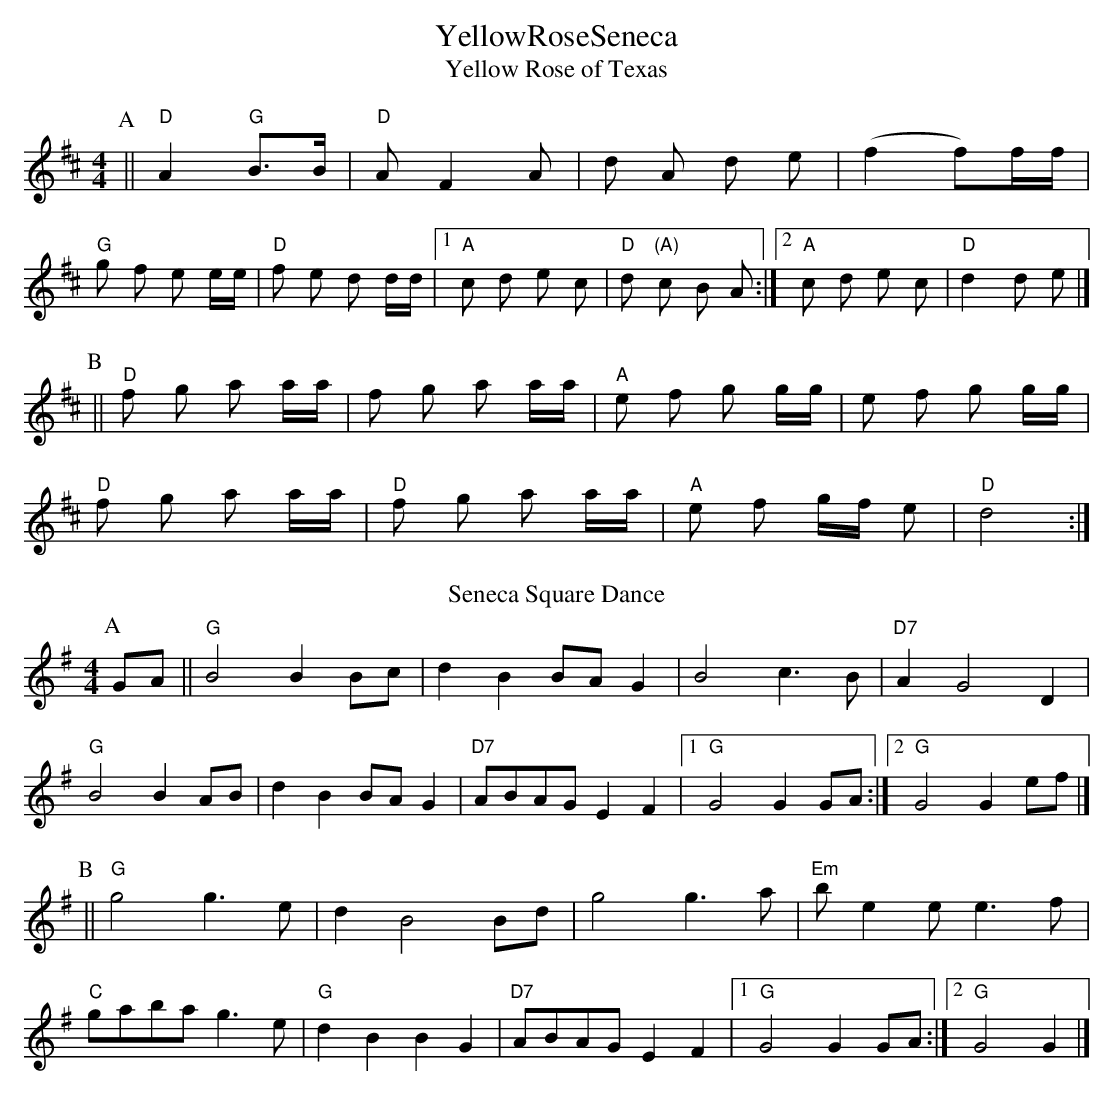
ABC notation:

X:1
T:YellowRoseSeneca
T:
T:Yellow Rose of Texas
M:4/4
K:Dmaj
P:A
|| "D" A2 "G" B>B |"D" A F2 A | d A d e |(f2 f)f/f/ |
"G" g f e e/e/ |"D" f e d d/d/|1 "A" c d e c |"D" d "(A)" c B A:|2 "A" c d e c |"D" d2 d e |]
P:B
|| "D" f g a a/a/ |f g a a/a/|"A" e f g g/g/| e f g g/g/|
"D" f g a a/a/ |"D" f g a a/a/ |"A" e f g/f/ e |"D" d4:|]
T:Seneca Square Dance
M:4/4
L:1/8
K:Gmaj
P:A
GA || "G" B4 B2 Bc |d2 B2 BA G2 |B4 c3 B |"D7"A2 G4 D2 |
"G" B4 B2 AB |d2B2BAG2 |"D7"ABAGE2F2 |1 "G" G4 G2 GA:|2 "G" G4 G2 ef |]
P:B
|| "G" g4g3e |d2B4Bd |g4 g3a |"Em"be2ee3f |
"C" gabag3e | "G" d2B2 B2G2 |"D7"ABAGE2F2 |1 "G" G4 G2 GA:|2 "G" G4G2 |]
